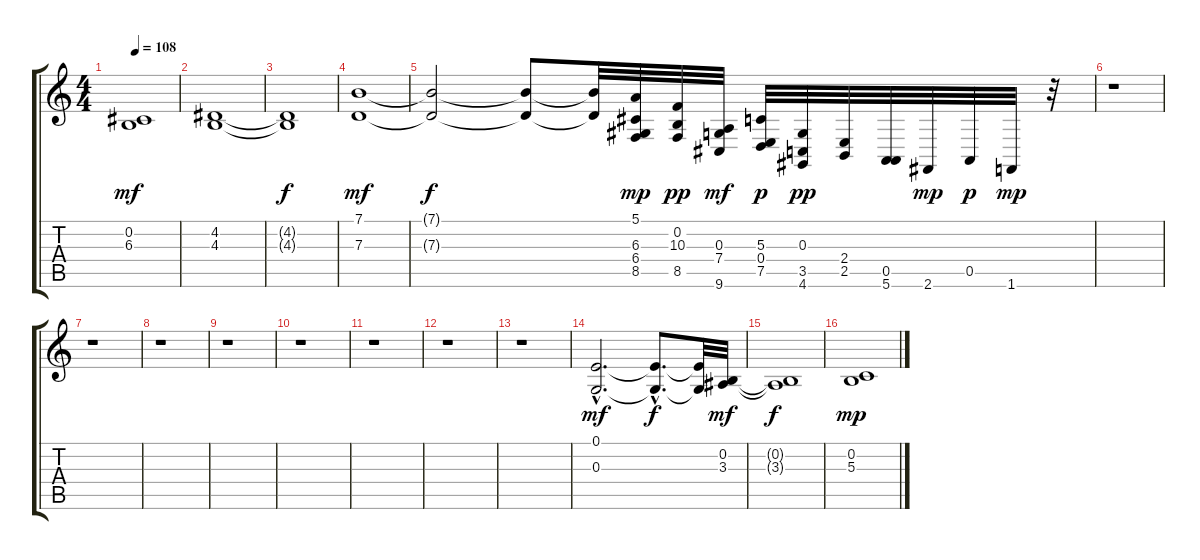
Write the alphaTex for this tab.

\track "" {instrument drawbarorgan}
\staff {score tabs}
\tuning (E4 B3 G3 D3 A2 E2) {hide}
\ts (4 4)
\tempo 108
\clef g2
\ks c
(0.2 6.3).1{dy mf} |
(4.2 4.3).1 |
(4.2{t} 4.3{t}).1{dy f} |
(7.1 7.3).1{dy mf} |
(7.1{t} 7.3{t}).2{dy f} (7.1{t} 7.3{t}).8 (7.1{t} 7.3{t}).32 (5.1 6.3 6.4 8.5).32{dy mp} (0.2 10.3 8.5).32{dy pp} (0.3 7.4 9.6).32{dy mf} (5.3 0.4 7.5).32{dy p} (0.3 3.5 4.6).32{dy pp} (2.4 2.5).32 (0.5 5.6).32 2.6.32{dy mp} 0.5.32{dy p} 1.6.32{dy mp} r.32 |
r.1 |
r.1 |
r.1 |
r.1 |
r.1 |
r.1 |
r.1 |
r.1 |
(0.1{hac} 0.3{hac}).2{d dy mf} (0.1{hac t} 0.3{hac t}).8{d dy f} (0.1{t} 0.3{t}).32 (0.2 3.3).32{dy mf} |
(0.2{t} 3.3{t}).1{dy f} |
(0.2 5.3).1{dy mp}
